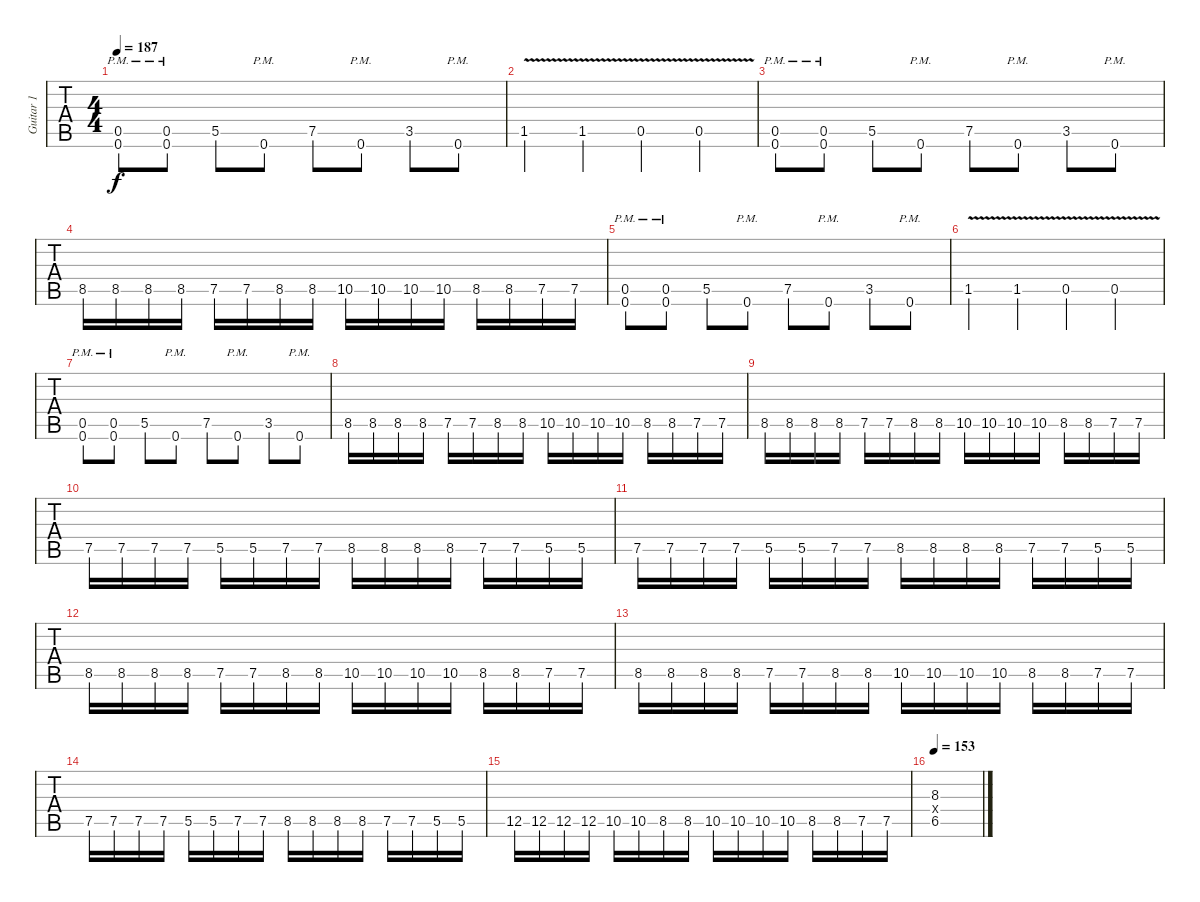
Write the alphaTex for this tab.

\track ("Guitar 1" "Guitar 1") {instrument distortionguitar}
\staff {tabs}
\tuning (D4 A3 F3 C3 G2 C2) {hide}
\ts (4 4)
\tempo 187
\clef g2
\ks c
(0.5{pm} 0.6{pm}).8{dy f} (0.5{pm} 0.6{pm}).8 5.5.8 0.6{pm}.8 7.5.8 0.6{pm}.8 3.5.8 0.6{pm}.8 |
1.5{v}.4 1.5{v}.4 0.5{v}.4 0.5{v}.4 |
(0.5{pm} 0.6{pm}).8 (0.5{pm} 0.6{pm}).8 5.5.8 0.6{pm}.8 7.5.8 0.6{pm}.8 3.5.8 0.6{pm}.8 |
8.5.16 8.5.16 8.5.16 8.5.16 7.5.16 7.5.16 8.5.16 8.5.16 10.5.16 10.5.16 10.5.16 10.5.16 8.5.16 8.5.16 7.5.16 7.5.16 |
(0.5{pm} 0.6{pm}).8 (0.5{pm} 0.6{pm}).8 5.5.8 0.6{pm}.8 7.5.8 0.6{pm}.8 3.5.8 0.6{pm}.8 |
1.5{v}.4 1.5{v}.4 0.5{v}.4 0.5{v}.4 |
(0.5{pm} 0.6{pm}).8 (0.5{pm} 0.6{pm}).8 5.5.8 0.6{pm}.8 7.5.8 0.6{pm}.8 3.5.8 0.6{pm}.8 |
8.5.16 8.5.16 8.5.16 8.5.16 7.5.16 7.5.16 8.5.16 8.5.16 10.5.16 10.5.16 10.5.16 10.5.16 8.5.16 8.5.16 7.5.16 7.5.16 |
8.5.16 8.5.16 8.5.16 8.5.16 7.5.16 7.5.16 8.5.16 8.5.16 10.5.16 10.5.16 10.5.16 10.5.16 8.5.16 8.5.16 7.5.16 7.5.16 |
7.5.16 7.5.16 7.5.16 7.5.16 5.5.16 5.5.16 7.5.16 7.5.16 8.5.16 8.5.16 8.5.16 8.5.16 7.5.16 7.5.16 5.5.16 5.5.16 |
7.5.16 7.5.16 7.5.16 7.5.16 5.5.16 5.5.16 7.5.16 7.5.16 8.5.16 8.5.16 8.5.16 8.5.16 7.5.16 7.5.16 5.5.16 5.5.16 |
8.5.16 8.5.16 8.5.16 8.5.16 7.5.16 7.5.16 8.5.16 8.5.16 10.5.16 10.5.16 10.5.16 10.5.16 8.5.16 8.5.16 7.5.16 7.5.16 |
8.5.16 8.5.16 8.5.16 8.5.16 7.5.16 7.5.16 8.5.16 8.5.16 10.5.16 10.5.16 10.5.16 10.5.16 8.5.16 8.5.16 7.5.16 7.5.16 |
7.5.16 7.5.16 7.5.16 7.5.16 5.5.16 5.5.16 7.5.16 7.5.16 8.5.16 8.5.16 8.5.16 8.5.16 7.5.16 7.5.16 5.5.16 5.5.16 |
12.5.16 12.5.16 12.5.16 12.5.16 10.5.16 10.5.16 8.5.16 8.5.16 10.5.16 10.5.16 10.5.16 10.5.16 8.5.16 8.5.16 7.5.16 7.5.16 |
\tempo 153
(8.3 6.4{x} 6.5).1
